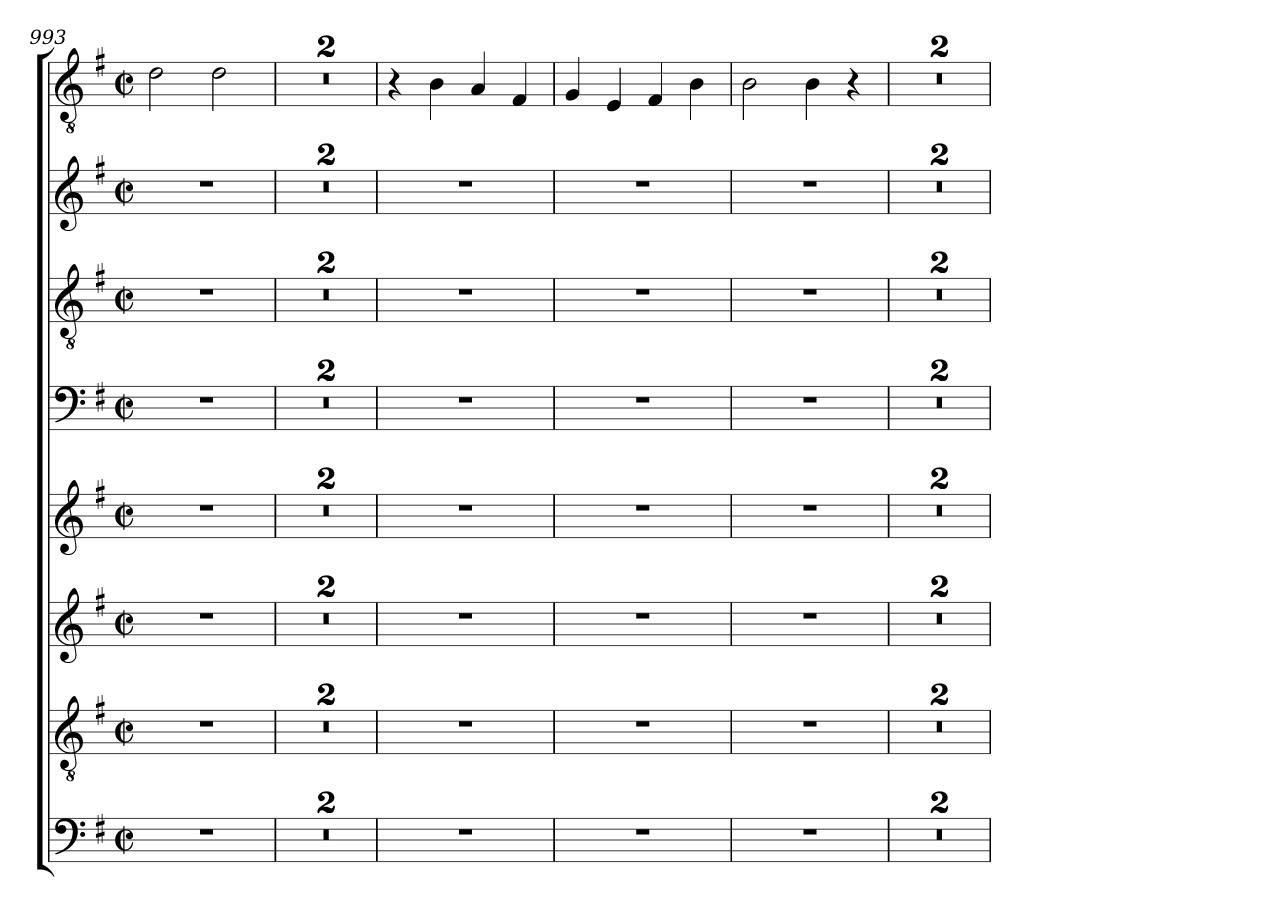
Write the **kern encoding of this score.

**kern	**kern	**kern	**kern	**kern	**kern	**kern	**kern
*part8	*part7	*part6	*part5	*part4	*part3	*part2	*part1
*staff8	*staff7	*staff6	*staff5	*staff4	*staff3	*staff2	*staff1
*clefF4	*clefGv2	*clefG2	*clefG2	*clefF4	*clefGv2	*clefG2	*clefGv2
*k[f#]	*k[f#]	*k[f#]	*k[f#]	*k[f#]	*k[f#]	*k[f#]	*k[f#]
*G:	*G:	*G:	*G:	*G:	*G:	*G:	*G:
*M2/2	*M2/2	*M2/2	*M2/2	*M2/2	*M2/2	*M2/2	*M2/2
*met(c|)	*met(c|)	*met(c|)	*met(c|)	*met(c|)	*met(c|)	*met(c|)	*met(c|)
=993	=993	=993	=993	=993	=993	=993	=993
1r	1r	1r	1r	1r	1r	1r	2d\
.	.	.	.	.	.	.	2d\
!!LO:LB:g=z
=994	=994	=994	=994	=994	=994	=994	=994
1r	1r	1r	1r	1r	1r	1r	1r
=995	=995	=995	=995	=995	=995	=995	=995
1r	1r	1r	1r	1r	1r	1r	1r
=996	=996	=996	=996	=996	=996	=996	=996
1r	1r	1r	1r	1r	1r	1r	4r
.	.	.	.	.	.	.	4B\
.	.	.	.	.	.	.	4A/
.	.	.	.	.	.	.	4F#/
=997	=997	=997	=997	=997	=997	=997	=997
1r	1r	1r	1r	1r	1r	1r	4G/
.	.	.	.	.	.	.	4E/
.	.	.	.	.	.	.	4F#/
.	.	.	.	.	.	.	4B\
=998	=998	=998	=998	=998	=998	=998	=998
1r	1r	1r	1r	1r	1r	1r	2B\
.	.	.	.	.	.	.	4B\
.	.	.	.	.	.	.	4r
=999	=999	=999	=999	=999	=999	=999	=999
1r	1r	1r	1r	1r	1r	1r	1r
=1000	=1000	=1000	=1000	=1000	=1000	=1000	=1000
1r	1r	1r	1r	1r	1r	1r	1r
=	=	=	=	=	=	=	=
*-	*-	*-	*-	*-	*-	*-	*-
